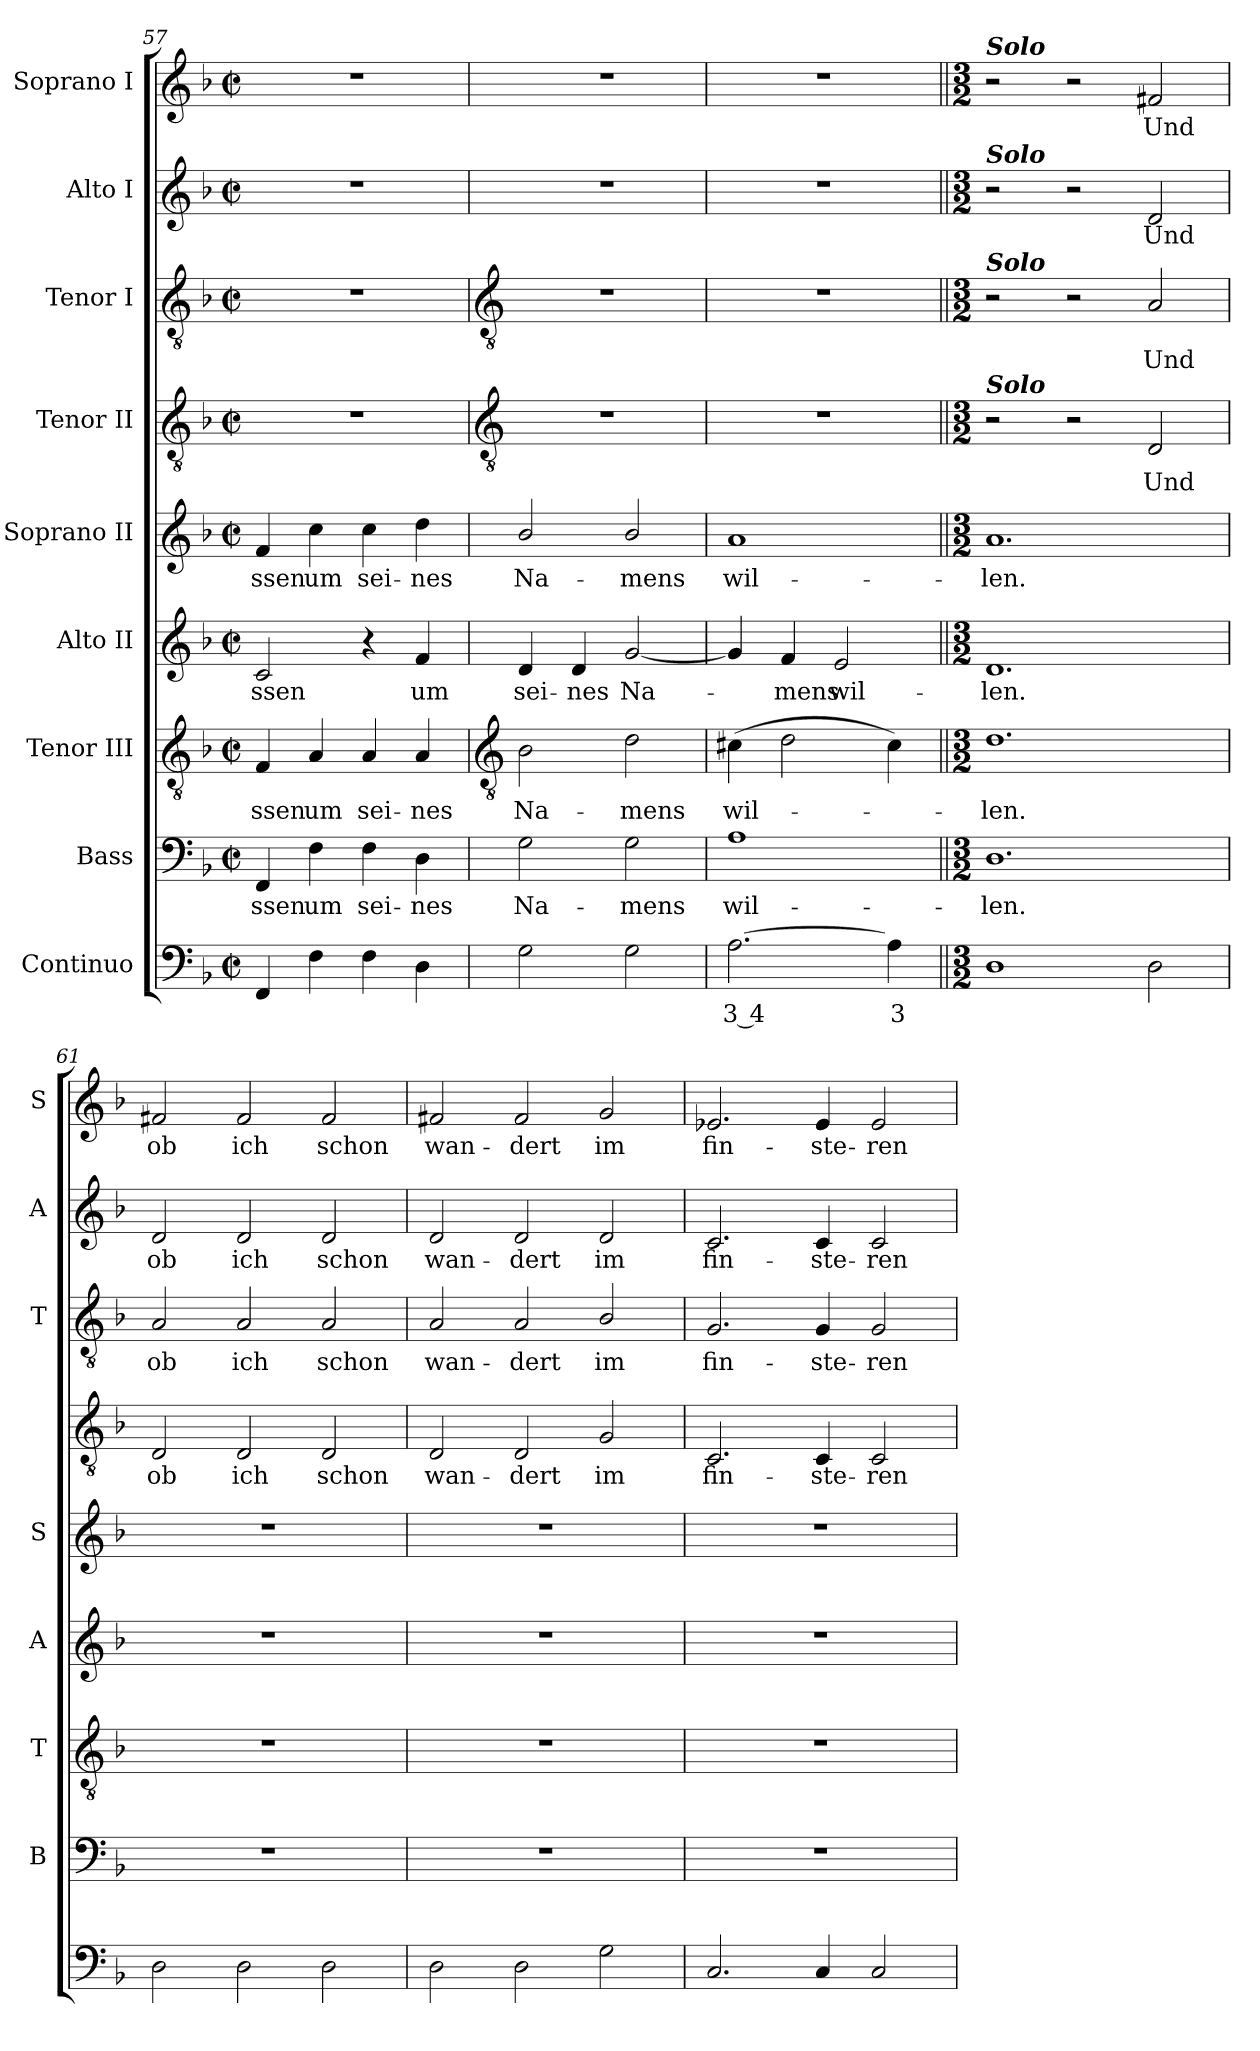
**kern	**text	**kern	**text	**kern	**text	**kern	**text	**kern	**text	**kern	**text	**kern	**text	**kern	**text	**kern	**text
*part9	*part9	*part8	*part8	*part7	*part7	*part6	*part6	*part5	*part5	*part4	*part4	*part3	*part3	*part2	*part2	*part1	*part1
*staff9	*staff9	*staff8	*staff8	*staff7	*staff7	*staff6	*staff6	*staff5	*staff5	*staff4	*staff4	*staff3	*staff3	*staff2	*staff2	*staff1	*staff1
*I"Continuo	*	*I"Bass	*	*I"Tenor III	*	*I"Alto II	*	*I"Soprano II	*	*I"Tenor II	*	*I"Tenor I	*	*I"Alto I	*	*I"Soprano I	*
*	*	*I'B	*	*I'T	*	*I'A	*	*I'S	*	*	*	*I'T	*	*I'A	*	*I'S	*
*clefF4	*	*clefF4	*	*clefGv2	*	*clefG2	*	*clefG2	*	*clefGv2	*	*clefGv2	*	*clefG2	*	*clefG2	*
*k[b-]	*	*k[b-]	*	*k[b-]	*	*k[b-]	*	*k[b-]	*	*k[b-]	*	*k[b-]	*	*k[b-]	*	*k[b-]	*
*F:	*	*F:	*	*F:	*	*F:	*	*F:	*	*F:	*	*F:	*	*F:	*	*F:	*
*M2/2	*	*M2/2	*	*M2/2	*	*M2/2	*	*M2/2	*	*M2/2	*	*M2/2	*	*M2/2	*	*M2/2	*
*met(c|)	*	*met(c|)	*	*met(c|)	*	*met(c|)	*	*met(c|)	*	*met(c|)	*	*met(c|)	*	*met(c|)	*	*met(c|)	*
=57	=57	=57	=57	=57	=57	=57	=57	=57	=57	=57	=57	=57	=57	=57	=57	=57	=57
!	!	!	!LO:LY:b	!	!LO:LY:b	!	!LO:LY:b	!	!LO:LY:b	!	!	!	!	!	!	!	!
4FF	.	4FF	-ssen	4F	-ssen	2c	-ssen	4f	ssen	1r	.	1r	.	1r	.	1r	.
!	!	!	!LO:LY:b	!	!LO:LY:b	!	!	!	!LO:LY:b	!	!	!	!	!	!	!	!
4F	.	4F	um	4A	um	.	.	4cc	um	.	.	.	.	.	.	.	.
!	!	!	!LO:LY:b	!	!LO:LY:b	!	!	!	!LO:LY:b	!	!	!	!	!	!	!	!
4F	.	4F	sei-	4A	sei-	4r	.	4cc	sei-	.	.	.	.	.	.	.	.
!	!	!	!LO:LY:b	!	!LO:LY:b	!	!LO:LY:b	!	!LO:LY:b	!	!	!	!	!	!	!	!
4D	.	4D	-nes	4A	-nes	4f	um	4dd	-nes	.	.	.	.	.	.	.	.
!!LO:LB:g=z
=58	=58	=58	=58	=58	=58	=58	=58	=58	=58	=58	=58	=58	=58	=58	=58	=58	=58
*	*	*	*	*clefGv2	*	*	*	*	*	*clefGv2	*	*clefGv2	*	*	*	*	*
!	!	!	!LO:LY:b	!	!LO:LY:b	!	!LO:LY:b	!	!LO:LY:b	!	!	!	!	!	!	!	!
2G	.	2G	Na-	2B-	Na-	4d	sei-	2b-/	Na-	1r	.	1r	.	1r	.	1r	.
!	!	!	!	!	!	!	!LO:LY:b	!	!	!	!	!	!	!	!	!	!
.	.	.	.	.	.	4d	-nes	.	.	.	.	.	.	.	.	.	.
!	!	!	!LO:LY:b	!	!LO:LY:b	!	!LO:LY:b	!	!LO:LY:b	!	!	!	!	!	!	!	!
2G	.	2G	-mens	2d	-mens	[2g	Na-	2b-/	-mens	.	.	.	.	.	.	.	.
=59	=59	=59	=59	=59	=59	=59	=59	=59	=59	=59	=59	=59	=59	=59	=59	=59	=59
!	!LO:LY:b	!	!LO:LY:b	!	!LO:LY:b	!	!	!	!LO:LY:b	!	!	!	!	!	!	!	!
[2.A	3 4	1A	wil-	(>4c#X	wil-	4g]	.	1a	wil-	1r	.	1r	.	1r	.	1r	.
!	!	!	!	!	!	!	!LO:LY:b	!	!	!	!	!	!	!	!	!	!
.	.	.	.	2d	.	4f	mens	.	.	.	.	.	.	.	.	.	.
!	!	!	!	!	!	!	!LO:LY:b	!	!	!	!	!	!	!	!	!	!
.	.	.	.	.	.	2e	wil-	.	.	.	.	.	.	.	.	.	.
!	!LO:LY:b	!	!	!	!	!	!	!	!	!	!	!	!	!	!	!	!
4A]	3	.	.	4c#)	.	.	.	.	.	.	.	.	.	.	.	.	.
=60||	=60||	=60||	=60||	=60||	=60||	=60||	=60||	=60||	=60||	=60||	=60||	=60||	=60||	=60||	=60||	=60||	=60||
*M3/2	*	*M3/2	*	*M3/2	*	*M3/2	*	*M3/2	*	*M3/2	*	*M3/2	*	*M3/2	*	*M3/2	*
!	!	!	!	!	!	!	!	!	!	!	!	!	!	!	!	!LO:TX:a:Bi:t=Solo	!
!	!	!	!	!	!	!	!	!	!	!	!	!	!	!LO:TX:a:Bi:t=Solo	!	!	!
!	!	!	!	!	!	!	!	!	!	!	!	!LO:TX:a:Bi:t=Solo	!	!	!	!	!
!	!	!	!	!	!	!	!	!	!	!LO:TX:a:Bi:t=Solo	!	!	!	!	!	!	!
!	!	!	!LO:LY:b	!	!LO:LY:b	!	!LO:LY:b	!	!LO:LY:b	!	!	!	!	!	!	!	!
1D	.	1.D	-len.	1.d	len.	1.d	-len.	1.a	-len.	2r	.	2r	.	2r	.	2r	.
.	.	.	.	.	.	.	.	.	.	2r	.	2r	.	2r	.	2r	.
!	!	!	!	!	!	!	!	!	!	!	!LO:LY:b	!	!LO:LY:b	!	!LO:LY:b	!	!LO:LY:b
2D	.	.	.	.	.	.	.	.	.	2D	Und	2A	Und	2d	Und	2f#X	Und
=61	=61	=61	=61	=61	=61	=61	=61	=61	=61	=61	=61	=61	=61	=61	=61	=61	=61
!	!	!LO:N:vis=1	!	!LO:N:vis=1	!	!LO:N:vis=1	!	!LO:N:vis=1	!	!	!LO:LY:b	!	!LO:LY:b	!	!LO:LY:b	!	!LO:LY:b
2D	.	1.r	.	1.r	.	1.r	.	1.r	.	2D	ob	2A	ob	2d	ob	2f#X	ob
!	!	!	!	!	!	!	!	!	!	!	!LO:LY:b	!	!LO:LY:b	!	!LO:LY:b	!	!LO:LY:b
2D	.	.	.	.	.	.	.	.	.	2D	ich	2A	ich	2d	ich	2f#	ich
!	!	!	!	!	!	!	!	!	!	!	!LO:LY:b	!	!LO:LY:b	!	!LO:LY:b	!	!LO:LY:b
2D	.	.	.	.	.	.	.	.	.	2D	schon	2A	schon	2d	schon	2f#	schon
=62	=62	=62	=62	=62	=62	=62	=62	=62	=62	=62	=62	=62	=62	=62	=62	=62	=62
!	!	!LO:N:vis=1	!	!LO:N:vis=1	!	!LO:N:vis=1	!	!LO:N:vis=1	!	!	!LO:LY:b	!	!LO:LY:b	!	!LO:LY:b	!	!LO:LY:b
2D	.	1.r	.	1.r	.	1.r	.	1.r	.	2D	wan-	2A	wan-	2d	wan-	2f#X	wan-
!	!	!	!	!	!	!	!	!	!	!	!LO:LY:b	!	!LO:LY:b	!	!LO:LY:b	!	!LO:LY:b
2D	.	.	.	.	.	.	.	.	.	2D	-dert	2A	-dert	2d	-dert	2f#	-dert
!	!	!	!	!	!	!	!	!	!	!	!LO:LY:b	!	!LO:LY:b	!	!LO:LY:b	!	!LO:LY:b
2G	.	.	.	.	.	.	.	.	.	2G	im	2B-/	im	2d	im	2g	im
=63	=63	=63	=63	=63	=63	=63	=63	=63	=63	=63	=63	=63	=63	=63	=63	=63	=63
!	!	!LO:N:vis=1	!	!LO:N:vis=1	!	!LO:N:vis=1	!	!LO:N:vis=1	!	!	!LO:LY:b	!	!LO:LY:b	!	!LO:LY:b	!	!LO:LY:b
2.C	.	1.r	.	1.r	.	1.r	.	1.r	.	2.C	fin-	2.G	fin-	2.c	fin-	2.e-X	fin-
!	!	!	!	!	!	!	!	!	!	!	!LO:LY:b	!	!LO:LY:b	!	!LO:LY:b	!	!LO:LY:b
4C	.	.	.	.	.	.	.	.	.	4C	-ste-	4G	-ste-	4c	-ste-	4e-	-ste-
!	!	!	!	!	!	!	!	!	!	!	!LO:LY:b	!	!LO:LY:b	!	!LO:LY:b	!	!LO:LY:b
2C	.	.	.	.	.	.	.	.	.	2C	-ren	2G	-ren	2c	-ren	2e-	-ren
=	=	=	=	=	=	=	=	=	=	=	=	=	=	=	=	=	=
*-	*-	*-	*-	*-	*-	*-	*-	*-	*-	*-	*-	*-	*-	*-	*-	*-	*-
